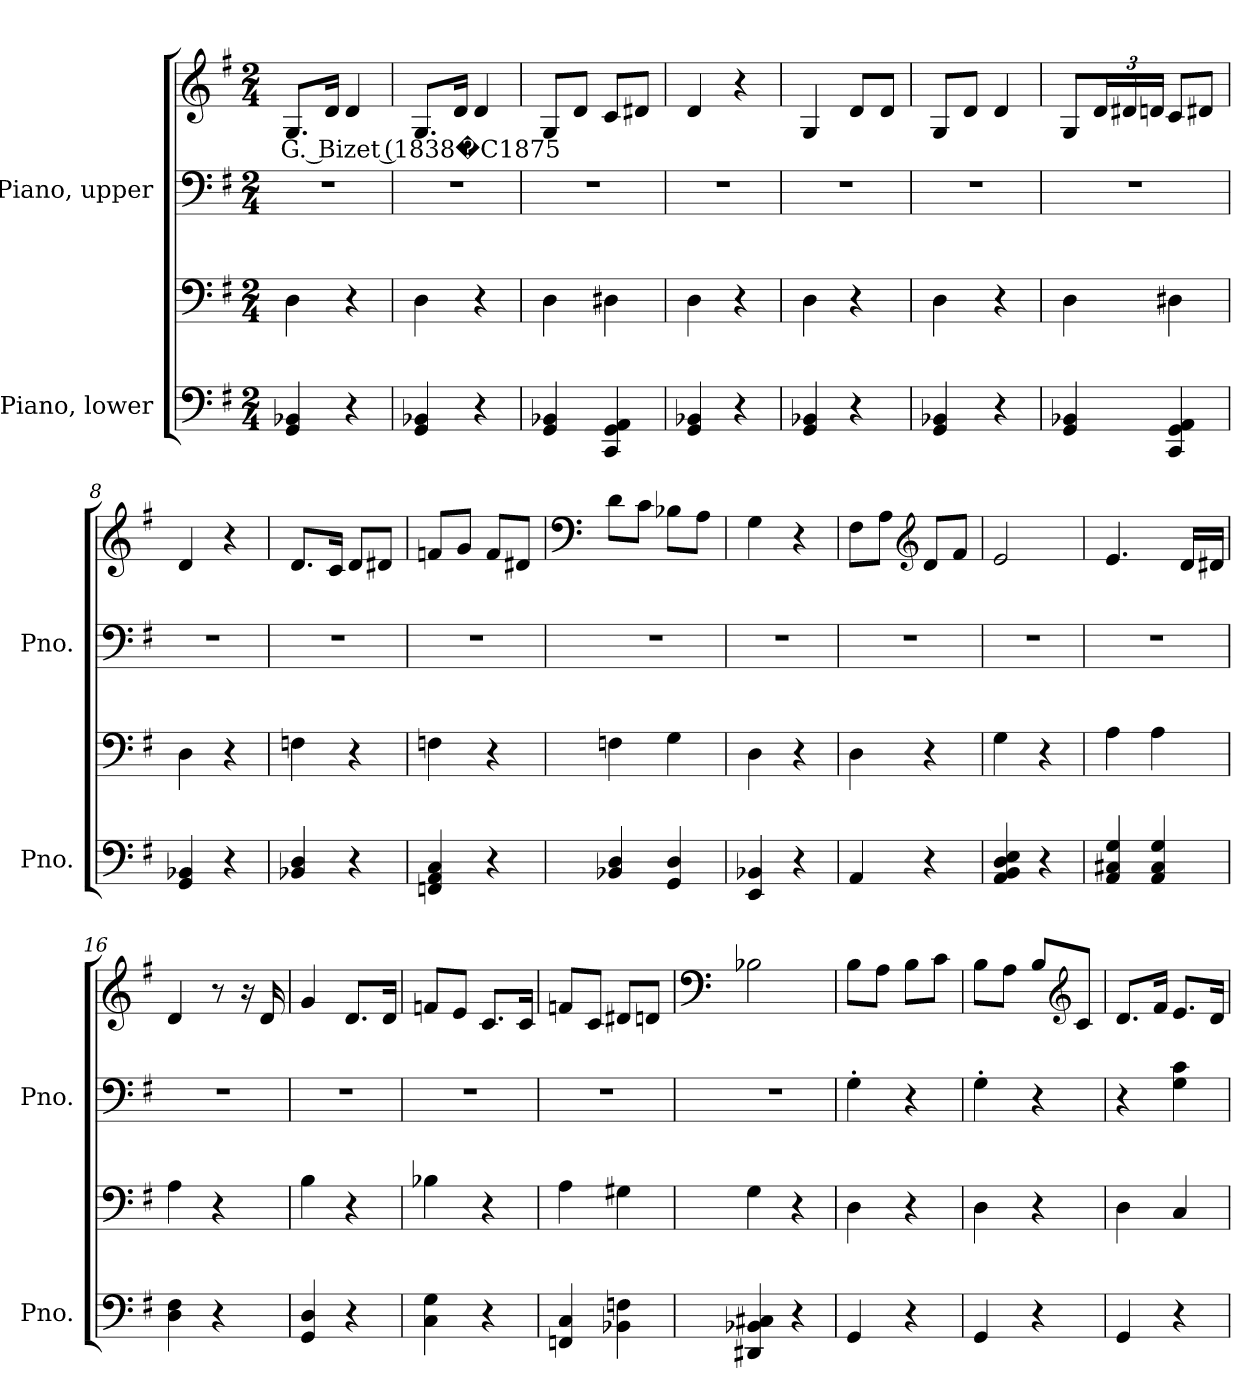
**kern	**kern	**kern	**kern	**text
*part2	*part2	*part1	*part1	*part1
*staff4	*staff3	*staff2	*staff1	*staff1
*I"Piano, lower	*	*I"Piano, upper	*	*
*I'Pno.	*	*I'Pno.	*	*
*clefF4	*clefF4	*clefF4	*clefG2	*
*k[f#]	*k[f#]	*k[f#]	*k[f#]	*
*M2/4	*M2/4	*M2/4	*M2/4	*
*MM60	*MM60	*MM60	*MM60	*
=1	=1	=1	=1	=1
!	!	!	!	!LO:LY:b
4GG/ 4BB-X/	4D\	2r	8.G/L	G. Bizet (1838�C1875
.	.	.	16d/Jk	.
4r	4r	.	4d/	.
=2	=2	=2	=2	=2
4GG/ 4BB-X/	4D\	2r	8.G/L	.
.	.	.	16d/Jk	.
4r	4r	.	4d/	.
=3	=3	=3	=3	=3
4GG/ 4BB-X/	4D\	2r	8G/L	.
.	.	.	8d/J	.
4CC/ 4GG/ 4AA/	4D#X\	.	8c/L	.
.	.	.	8d#X/J	.
=4	=4	=4	=4	=4
4GG/ 4BB-X/	4D\	2r	4d/	.
4r	4r	.	4r	.
=5	=5	=5	=5	=5
4GG/ 4BB-X/	4D\	2r	4G/	.
4r	4r	.	8d/L	.
.	.	.	8d/J	.
=6	=6	=6	=6	=6
4GG/ 4BB-X/	4D\	2r	8G/L	.
.	.	.	8d/J	.
4r	4r	.	4d/	.
!!LO:LB:g=z
=7	=7	=7	=7	=7
4GG/ 4BB-X/	4D\	2r	8G/L	.
*	*	*	*Xbrackettup	*
.	.	.	24d/L	.
.	.	.	24d#X/	.
.	.	.	24dn/JJ	.
4CC/ 4GG/ 4AA/	4D#X\	.	8c/L	.
.	.	.	8d#X/J	.
=8	=8	=8	=8	=8
4GG/ 4BB-X/	4D\	2r	4d/	.
4r	4r	.	4r	.
=9	=9	=9	=9	=9
4BB-X/ 4D/	4Fn\	2r	8.d/L	.
.	.	.	16c/Jk	.
4r	4r	.	8d/L	.
.	.	.	8d#X/J	.
=10	=10	=10	=10	=10
4FFn/ 4AA/ 4C/	4Fn\	2r	8fn/L	.
.	.	.	8g/J	.
4r	4r	.	8f/L	.
.	.	.	8d#X/J	.
=11	=11	=11	=11	=11
*	*	*	*clefF4	*
4BB-X/ 4D/	4Fn\	2r	8d\L	.
.	.	.	8c\J	.
4GG/ 4D/	4G\	.	8B-X\L	.
.	.	.	8A\J	.
=12	=12	=12	=12	=12
4EE/ 4BB-X/	4D\	2r	4G\	.
4r	4r	.	4r	.
=13	=13	=13	=13	=13
4AA/	4D\	2r	8F#\L	.
.	.	.	8A\J	.
*	*	*	*clefG2	*
4r	4r	.	8d/L	.
.	.	.	8f#/J	.
!!LO:LB:g=z
=14	=14	=14	=14	=14
4AA/ 4BB/ 4D/ 4E/	4G\	2r	2e/	.
4r	4r	.	.	.
=15	=15	=15	=15	=15
4AA/ 4C#X/ 4G/	4A\	2r	4.e/	.
4AA/ 4C#/ 4G/	4A\	.	.	.
.	.	.	16d/LL	.
.	.	.	16d#X/JJ	.
=16	=16	=16	=16	=16
4D\ 4F#\	4A\	2r	4d/	.
4r	4r	.	8r	.
.	.	.	16r	.
.	.	.	16d/	.
=17	=17	=17	=17	=17
4GG/ 4D/	4B\	2r	4g/	.
4r	4r	.	8.d/L	.
.	.	.	16d/Jk	.
=18	=18	=18	=18	=18
4C\ 4G\	4B-X\	2r	8fn/L	.
.	.	.	8e/J	.
4r	4r	.	8.c/L	.
.	.	.	16c/Jk	.
=19	=19	=19	=19	=19
4FFn/ 4C/	4A\	2r	8fn/L	.
.	.	.	8c/J	.
4BB-X\ 4Fn\	4G#X\	.	8d#X/L	.
.	.	.	8dn/J	.
=20	=20	=20	=20	=20
*	*	*	*clefF4	*
4DD#X/ 4BB-X/ 4C#X/	4G\	2r	2B-X\	.
4r	4r	.	.	.
=21	=21	=21	=21	=21
4GG/	4D\	4G'\	8B\L	.
.	.	.	8A\J	.
4r	4r	4r	8B\L	.
.	.	.	8c\J	.
!!LO:PB:g=z
=22	=22	=22	=22	=22
4GG/	4D\	4G'\	8B\L	.
.	.	.	8A\J	.
4r	4r	4r	8B/L	.
*	*	*	*clefG2	*
.	.	.	8c/J	.
=23	=23	=23	=23	=23
4GG/	4D\	4r	8.d/L	.
.	.	.	16f#/Jk	.
4r	4C/	4G\ 4c\	8.e/L	.
.	.	.	16d/Jk	.
=	=	=	=	=
*-	*-	*-	*-	*-
